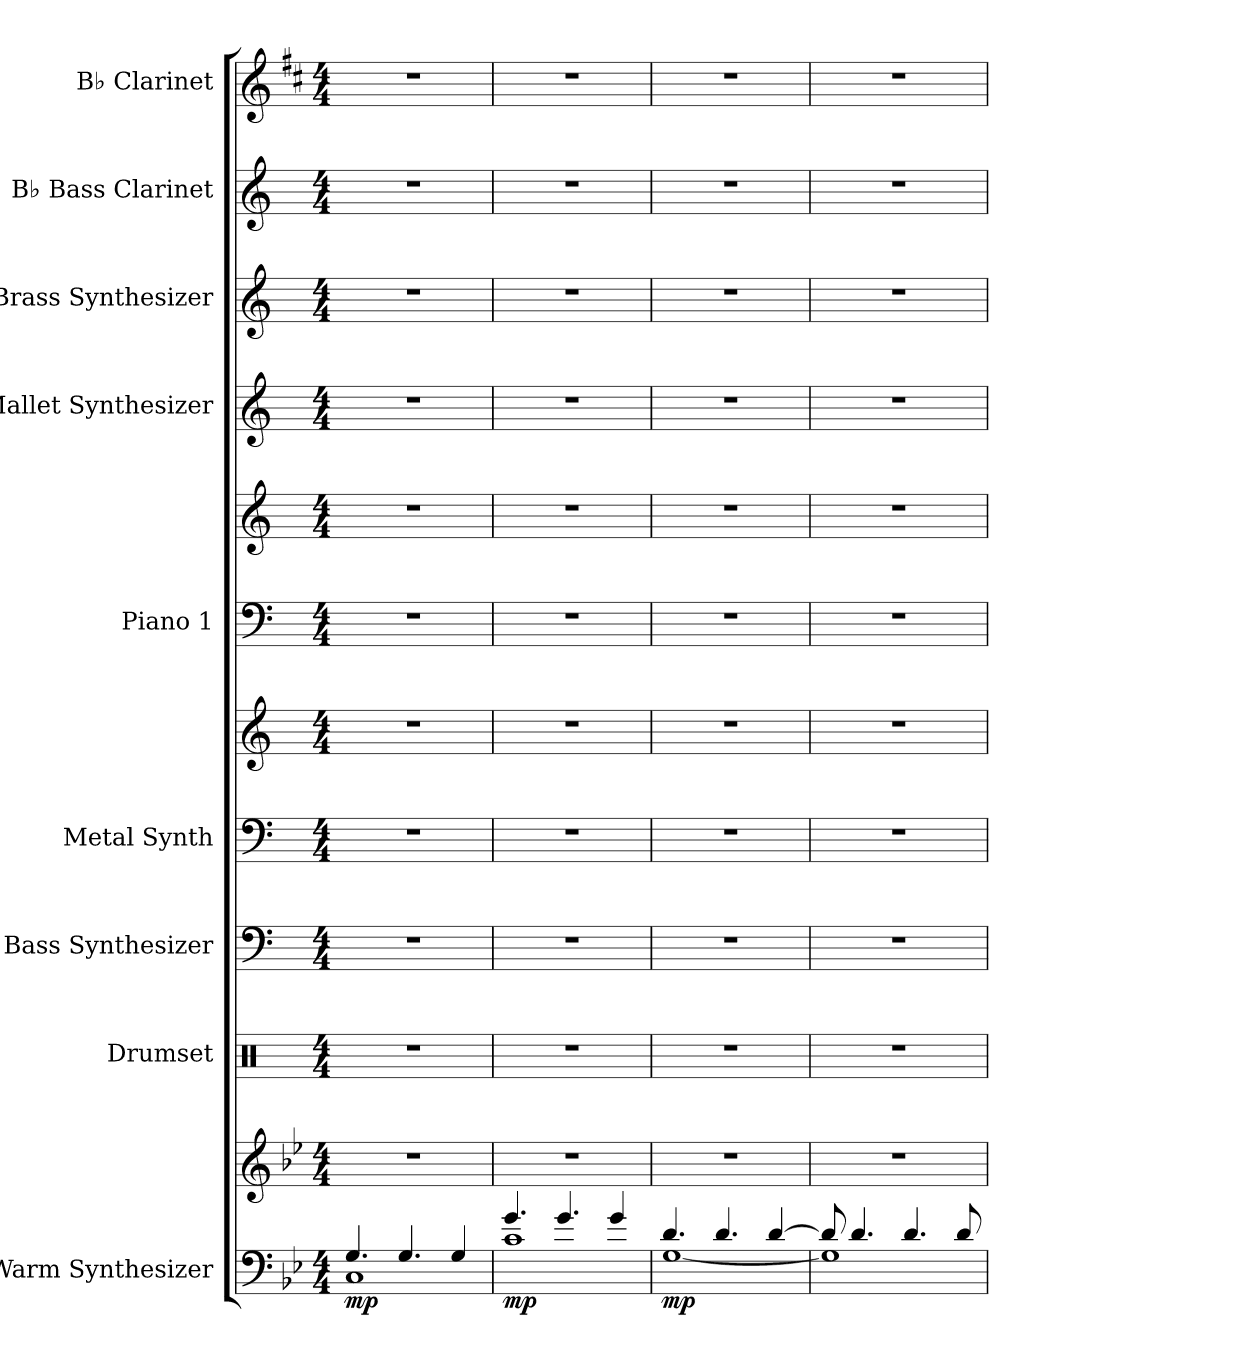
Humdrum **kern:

**kern	**kern	**dynam	**kern	**kern	**kern	**kern	**kern	**kern	**kern	**kern	**kern	**kern
*part9	*part9	*part9	*part8	*part7	*part6	*part6	*part5	*part5	*part4	*part3	*part2	*part1
*staff12	*staff11	*staff11/12	*staff10	*staff9	*staff8	*staff7	*staff6	*staff5	*staff4	*staff3	*staff2	*staff1
*I"Warm Synthesizer	*	*	*I"Drumset	*I"Bass Synthesizer	*I"Metal Synth	*	*I"Piano 1	*	*I"Mallet Synthesizer	*I"Brass Synthesizer	*I"B♭ Bass Clarinet	*I"B♭ Clarinet
*I'Synth.	*	*	*I'D. Set	*I'Bass	*I'Metal Syn.	*	*I'Pno. 1	*	*I'Mal. Syn.	*	*I'B♭ B. Cl.	*I'B♭ Cl.
*clefF4	*clefG2	*	*clefX	*clefF4	*clefF4	*clefG2	*clefF4	*clefG2	*clefG2	*clefG2	*clefG2	*clefG2
*	*	*	*	*	*	*	*	*	*	*	*ITrd8c14	*ITrd1c2
*k[b-e-]	*k[b-e-]	*	*k[]	*k[]	*k[]	*k[]	*k[]	*k[]	*k[]	*k[]	*k[]	*k[]
*M4/4	*M4/4	*	*M4/4	*M4/4	*M4/4	*M4/4	*M4/4	*M4/4	*M4/4	*M4/4	*M4/4	*M4/4
*MM70	*MM70	*	*MM70	*MM70	*MM70	*MM70	*MM70	*MM70	*MM70	*MM70	*MM70	*MM70
=1	=1	=1	=1	=1	=1	=1	=1	=1	=1	=1	=1	=1
*^	*	*	*	*	*	*	*	*	*	*	*	*
!	!	!	!LO:DY:b=2	!	!	!	!	!	!	!	!	!	!
4.G/	1C	1r	mp	1r	1r	1r	1r	1r	1r	1r	1r	1r	1r
4.G/	.	.	.	.	.	.	.	.	.	.	.	.	.
4G/	.	.	.	.	.	.	.	.	.	.	.	.	.
=2	=2	=2	=2	=2	=2	=2	=2	=2	=2	=2	=2	=2	=2
!	!	!	!LO:DY:b=2	!	!	!	!	!	!	!	!	!	!
4.g/	1c	1r	mp	1r	1r	1r	1r	1r	1r	1r	1r	1r	1r
4.g/	.	.	.	.	.	.	.	.	.	.	.	.	.
4g/	.	.	.	.	.	.	.	.	.	.	.	.	.
=3	=3	=3	=3	=3	=3	=3	=3	=3	=3	=3	=3	=3	=3
!	!	!	!LO:DY:b=2	!	!	!	!	!	!	!	!	!	!
4.d/	[1G	1r	mp	1r	1r	1r	1r	1r	1r	1r	1r	1r	1r
4.d/	.	.	.	.	.	.	.	.	.	.	.	.	.
[4d/	.	.	.	.	.	.	.	.	.	.	.	.	.
=4	=4	=4	=4	=4	=4	=4	=4	=4	=4	=4	=4	=4	=4
8d/]	1G]	1r	.	1r	1r	1r	1r	1r	1r	1r	1r	1r	1r
4.d/	.	.	.	.	.	.	.	.	.	.	.	.	.
4.d/	.	.	.	.	.	.	.	.	.	.	.	.	.
8d/	.	.	.	.	.	.	.	.	.	.	.	.	.
*v	*v	*	*	*	*	*	*	*	*	*	*	*	*
=	=	=	=	=	=	=	=	=	=	=	=	=
*-	*-	*-	*-	*-	*-	*-	*-	*-	*-	*-	*-	*-
